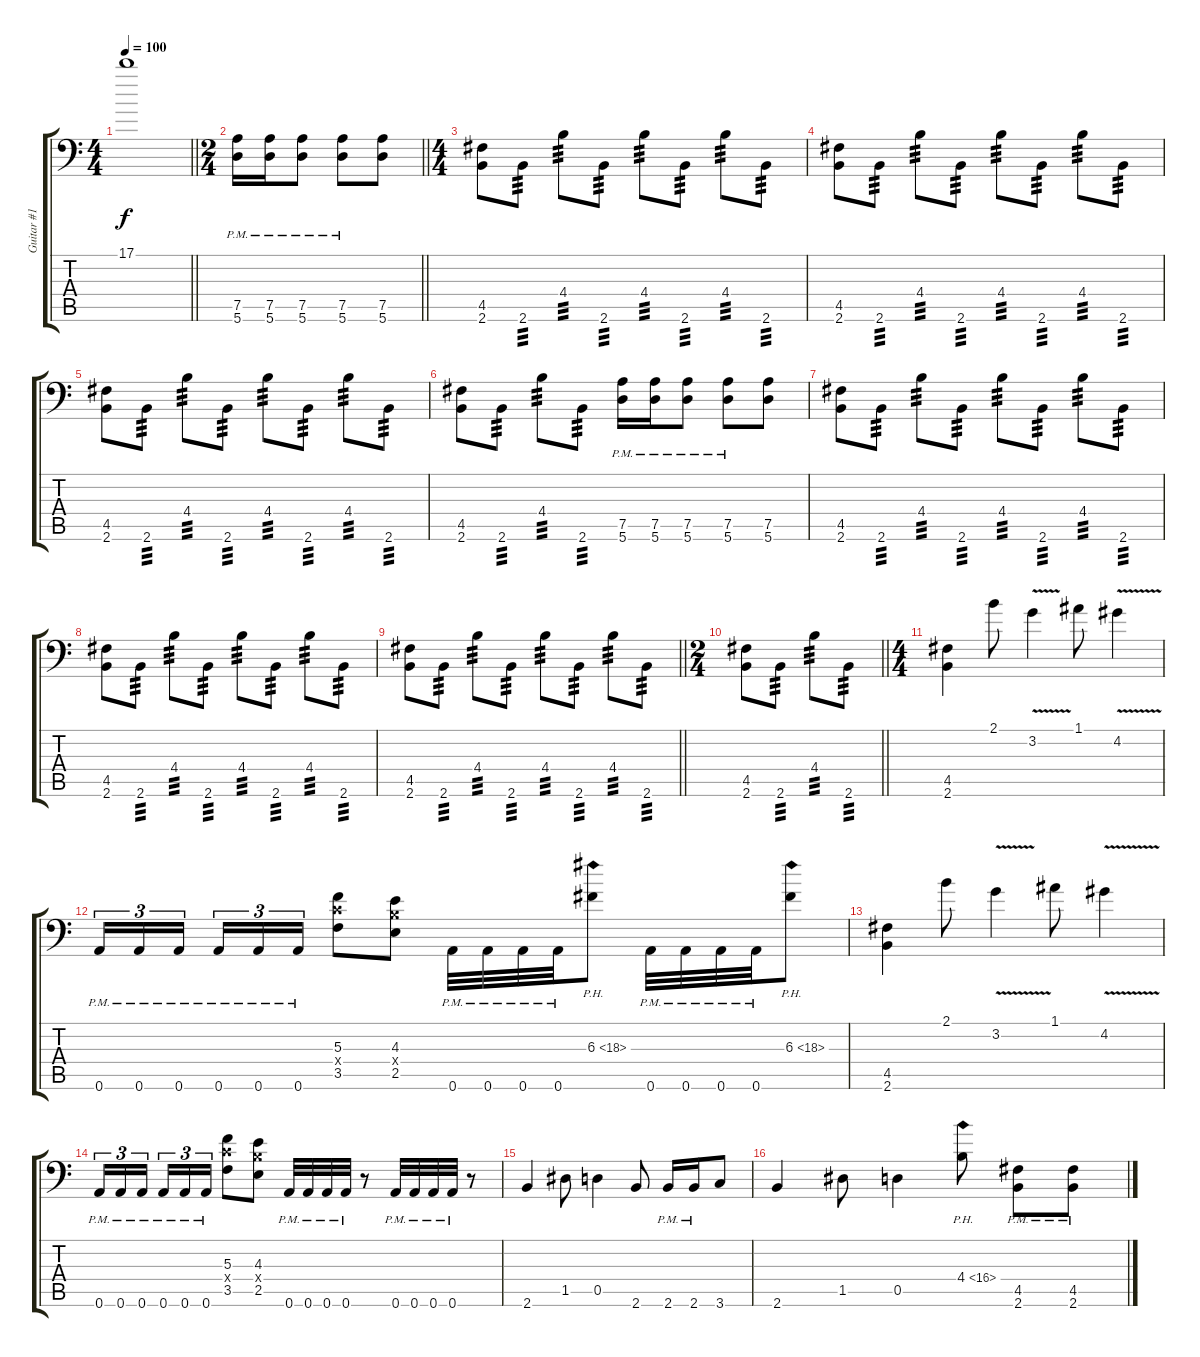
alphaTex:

\track ("Guitar #1" "Guitar #1") {instrument distortionguitar}
\staff {score tabs}
\tuning (A3 E3 C3 G2 D2 A1) {hide}
\ts (4 4)
\tempo 100
\clef f4
\barLineRight lightlight
\ks c
17.1{t}.1{dy f} |
\ts (2 4)
\barLineRight lightlight
(7.5{pm} 5.6{pm}).16 (7.5{pm} 5.6{pm}).16 (7.5{pm} 5.6{pm}).8 (7.5{pm} 5.6{pm}).8 (7.5 5.6).8 |
\ts (4 4)
(4.5 2.6).8 2.6.8{tp 3} 4.4.8{tp 3} 2.6.8{tp 3} 4.4.8{tp 3} 2.6.8{tp 3} 4.4.8{tp 3} 2.6.8{tp 3} |
(4.5 2.6).8 2.6.8{tp 3} 4.4.8{tp 3} 2.6.8{tp 3} 4.4.8{tp 3} 2.6.8{tp 3} 4.4.8{tp 3} 2.6.8{tp 3} |
(4.5 2.6).8 2.6.8{tp 3} 4.4.8{tp 3} 2.6.8{tp 3} 4.4.8{tp 3} 2.6.8{tp 3} 4.4.8{tp 3} 2.6.8{tp 3} |
(4.5 2.6).8 2.6.8{tp 3} 4.4.8{tp 3} 2.6.8{tp 3} (7.5{pm} 5.6{pm}).16 (7.5{pm} 5.6{pm}).16 (7.5{pm} 5.6{pm}).8 (7.5{pm} 5.6{pm}).8 (7.5 5.6).8 |
(4.5 2.6).8 2.6.8{tp 3} 4.4.8{tp 3} 2.6.8{tp 3} 4.4.8{tp 3} 2.6.8{tp 3} 4.4.8{tp 3} 2.6.8{tp 3} |
(4.5 2.6).8 2.6.8{tp 3} 4.4.8{tp 3} 2.6.8{tp 3} 4.4.8{tp 3} 2.6.8{tp 3} 4.4.8{tp 3} 2.6.8{tp 3} |
\barLineRight lightlight
(4.5 2.6).8 2.6.8{tp 3} 4.4.8{tp 3} 2.6.8{tp 3} 4.4.8{tp 3} 2.6.8{tp 3} 4.4.8{tp 3} 2.6.8{tp 3} |
\ts (2 4)
\barLineRight lightlight
(4.5 2.6).8 2.6.8{tp 3} 4.4.8{tp 3} 2.6.8{tp 3} |
\ts (4 4)
(4.5 2.6).4 2.1.8 3.2{v}.4 1.1.8 4.2{v}.4 |
0.6{pm}.16{tu (3 2)} 0.6{pm}.16{tu (3 2)} 0.6{pm}.16{tu (3 2) beam splitsecondary} 0.6{pm}.16{tu (3 2)} 0.6{pm}.16{tu (3 2)} 0.6{pm}.16{tu (3 2)} (5.3 5.4{x} 3.5).8 (4.3 4.4{x} 2.5).8 0.6{pm}.32 0.6{pm}.32 0.6{pm}.32 0.6{pm}.32 6.3{ph 12}.8 0.6{pm}.32 0.6{pm}.32 0.6{pm}.32 0.6{pm}.32 6.3{ph 12}.8 |
(4.5 2.6).4 2.1.8 3.2{v}.4 1.1.8 4.2{v}.4 |
0.6{pm}.16{tu (3 2)} 0.6{pm}.16{tu (3 2)} 0.6{pm}.16{tu (3 2) beam splitsecondary} 0.6{pm}.16{tu (3 2)} 0.6{pm}.16{tu (3 2)} 0.6{pm}.16{tu (3 2)} (5.3 5.4{x} 3.5).8 (4.3 4.4{x} 2.5).8 0.6{pm}.32 0.6{pm}.32 0.6{pm}.32 0.6{pm}.32 r.8 0.6{pm}.32 0.6{pm}.32 0.6{pm}.32 0.6{pm}.32 r.8 |
2.6.4 1.5.8 0.5.4 2.6.8 2.6{pm}.16 2.6{pm}.16 3.6.8 |
2.6.4 1.5.8 0.5.4 4.4{ph 12}.8 (4.5{pm} 2.6{pm}).8 (4.5{pm} 2.6{pm}).8
